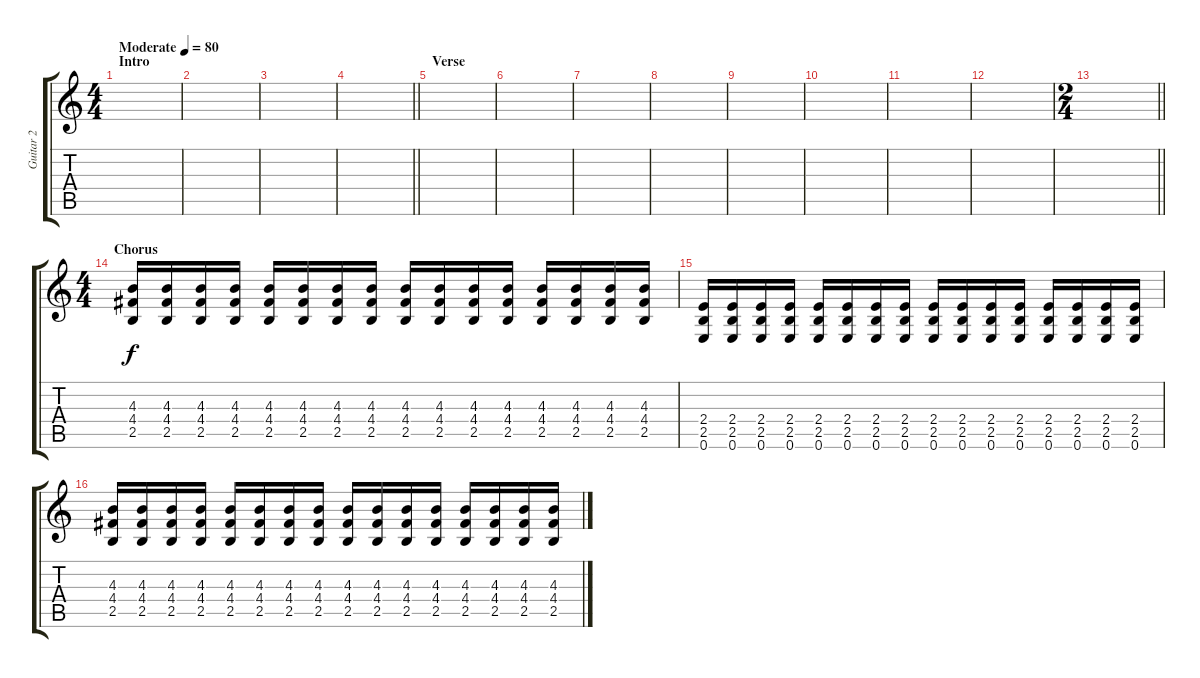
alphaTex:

\track ("Guitar 2" "Guitar 2") {instrument distortionguitar}
\staff {score tabs}
\tuning (E4 B3 G3 D3 A2 E2) {hide}
\ts (4 4)
\section ("" "Intro")
\tempo (80 "Moderate")
\clef g2
\ks c
|
|
|
\barLineRight lightlight
|
\section ("" "Verse")
|
|
|
|
|
|
|
|
\ts (2 4)
\barLineRight lightlight
|
\ts (4 4)
\section ("" "Chorus")
(4.3 4.4 2.5).16 (4.3 4.4 2.5).16 (4.3 4.4 2.5).16 (4.3 4.4 2.5).16 (4.3 4.4 2.5).16 (4.3 4.4 2.5).16 (4.3 4.4 2.5).16 (4.3 4.4 2.5).16 (4.3 4.4 2.5).16 (4.3 4.4 2.5).16 (4.3 4.4 2.5).16 (4.3 4.4 2.5).16 (4.3 4.4 2.5).16 (4.3 4.4 2.5).16 (4.3 4.4 2.5).16 (4.3 4.4 2.5).16 |
(2.4 2.5 0.6).16 (2.4 2.5 0.6).16 (2.4 2.5 0.6).16 (2.4 2.5 0.6).16 (2.4 2.5 0.6).16 (2.4 2.5 0.6).16 (2.4 2.5 0.6).16 (2.4 2.5 0.6).16 (2.4 2.5 0.6).16 (2.4 2.5 0.6).16 (2.4 2.5 0.6).16 (2.4 2.5 0.6).16 (2.4 2.5 0.6).16 (2.4 2.5 0.6).16 (2.4 2.5 0.6).16 (2.4 2.5 0.6).16 |
(4.3 4.4 2.5).16 (4.3 4.4 2.5).16 (4.3 4.4 2.5).16 (4.3 4.4 2.5).16 (4.3 4.4 2.5).16 (4.3 4.4 2.5).16 (4.3 4.4 2.5).16 (4.3 4.4 2.5).16 (4.3 4.4 2.5).16 (4.3 4.4 2.5).16 (4.3 4.4 2.5).16 (4.3 4.4 2.5).16 (4.3 4.4 2.5).16 (4.3 4.4 2.5).16 (4.3 4.4 2.5).16 (4.3 4.4 2.5).16
